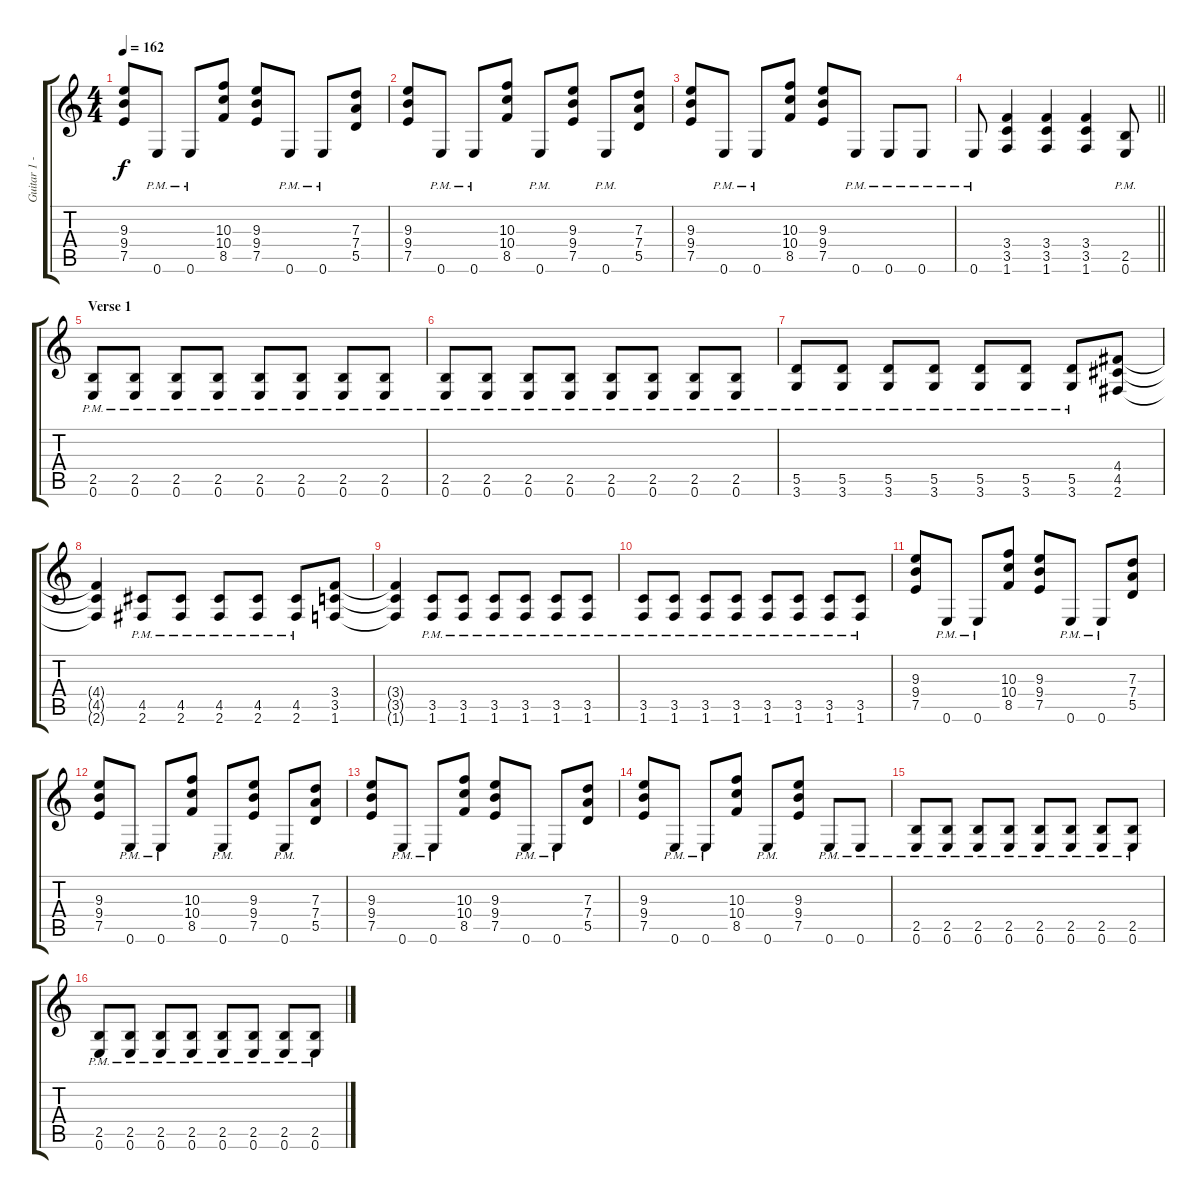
\track ("Guitar 1 - Wolf Hoffmann" "Guitar 1 -") {instrument distortionguitar}
\staff {score tabs}
\tuning (E4 B3 G3 D3 A2 E2) {hide}
\ts (4 4)
\tempo 162
\clef g2
\ks c
(9.3 9.4 7.5).8{dy f} 0.6{pm}.8 0.6{pm}.8 (10.3 10.4 8.5).8 (9.3 9.4 7.5).8 0.6{pm}.8 0.6{pm}.8 (7.3 7.4 5.5).8 |
(9.3 9.4 7.5).8 0.6{pm}.8 0.6{pm}.8 (10.3 10.4 8.5).8 0.6{pm}.8 (9.3 9.4 7.5).8 0.6{pm}.8 (7.3 7.4 5.5).8 |
(9.3 9.4 7.5).8 0.6{pm}.8 0.6{pm}.8 (10.3 10.4 8.5).8 (9.3 9.4 7.5).8 0.6{pm}.8 0.6{pm}.8 0.6{pm}.8 |
\barLineRight lightlight
0.6{pm}.8 (3.4 3.5 1.6).4 (3.4 3.5 1.6).4 (3.4 3.5 1.6).4 (2.5{pm} 0.6{pm}).8 |
\section ("" "Verse 1")
(2.5{pm} 0.6{pm}).8 (2.5{pm} 0.6{pm}).8 (2.5{pm} 0.6{pm}).8 (2.5{pm} 0.6{pm}).8 (2.5{pm} 0.6{pm}).8 (2.5{pm} 0.6{pm}).8 (2.5{pm} 0.6{pm}).8 (2.5{pm} 0.6{pm}).8 |
(2.5{pm} 0.6{pm}).8 (2.5{pm} 0.6{pm}).8 (2.5{pm} 0.6{pm}).8 (2.5{pm} 0.6{pm}).8 (2.5{pm} 0.6{pm}).8 (2.5{pm} 0.6{pm}).8 (2.5{pm} 0.6{pm}).8 (2.5{pm} 0.6{pm}).8 |
(5.5{pm} 3.6{pm}).8 (5.5{pm} 3.6{pm}).8 (5.5{pm} 3.6{pm}).8 (5.5{pm} 3.6{pm}).8 (5.5{pm} 3.6{pm}).8 (5.5{pm} 3.6{pm}).8 (5.5{pm} 3.6{pm}).8 (4.4 4.5 2.6).8 |
(4.4{t} 4.5{t} 2.6{t}).4 (4.5{pm} 2.6{pm}).8 (4.5{pm} 2.6{pm}).8 (4.5{pm} 2.6{pm}).8 (4.5{pm} 2.6{pm}).8 (4.5{pm} 2.6{pm}).8 (3.4 3.5 1.6).8 |
(3.4{t} 3.5{t} 1.6{t}).4 (3.5{pm} 1.6{pm}).8 (3.5{pm} 1.6{pm}).8 (3.5{pm} 1.6{pm}).8 (3.5{pm} 1.6{pm}).8 (3.5{pm} 1.6{pm}).8 (3.5{pm} 1.6{pm}).8 |
(3.5{pm} 1.6{pm}).8 (3.5{pm} 1.6{pm}).8 (3.5{pm} 1.6{pm}).8 (3.5{pm} 1.6{pm}).8 (3.5{pm} 1.6{pm}).8 (3.5{pm} 1.6{pm}).8 (3.5{pm} 1.6{pm}).8 (3.5{pm} 1.6{pm}).8 |
(9.3 9.4 7.5).8 0.6{pm}.8 0.6{pm}.8 (10.3 10.4 8.5).8 (9.3 9.4 7.5).8 0.6{pm}.8 0.6{pm}.8 (7.3 7.4 5.5).8 |
(9.3 9.4 7.5).8 0.6{pm}.8 0.6{pm}.8 (10.3 10.4 8.5).8 0.6{pm}.8 (9.3 9.4 7.5).8 0.6{pm}.8 (7.3 7.4 5.5).8 |
(9.3 9.4 7.5).8 0.6{pm}.8 0.6{pm}.8 (10.3 10.4 8.5).8 (9.3 9.4 7.5).8 0.6{pm}.8 0.6{pm}.8 (7.3 7.4 5.5).8 |
(9.3 9.4 7.5).8 0.6{pm}.8 0.6{pm}.8 (10.3 10.4 8.5).8 0.6{pm}.8 (9.3 9.4 7.5).8 0.6{pm}.8 0.6{pm}.8 |
(2.5{pm} 0.6{pm}).8 (2.5{pm} 0.6{pm}).8 (2.5{pm} 0.6{pm}).8 (2.5{pm} 0.6{pm}).8 (2.5{pm} 0.6{pm}).8 (2.5{pm} 0.6{pm}).8 (2.5{pm} 0.6{pm}).8 (2.5{pm} 0.6{pm}).8 |
(2.5{pm} 0.6{pm}).8 (2.5{pm} 0.6{pm}).8 (2.5{pm} 0.6{pm}).8 (2.5{pm} 0.6{pm}).8 (2.5{pm} 0.6{pm}).8 (2.5{pm} 0.6{pm}).8 (2.5{pm} 0.6{pm}).8 (2.5{pm} 0.6{pm}).8
